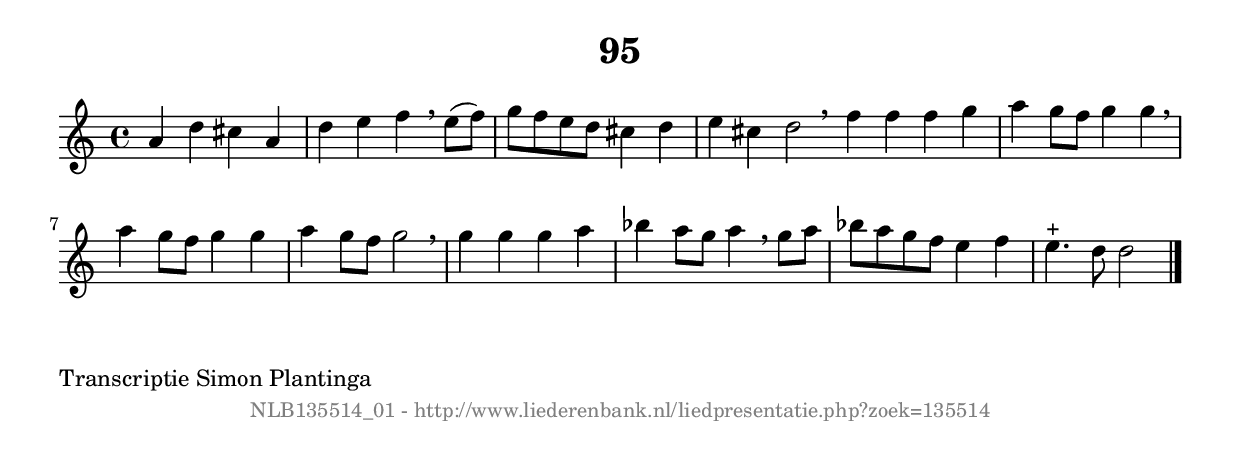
%
% produced by wce2krn 1.64 (7 June 2014)
%
\version"2.16"
#(append! paper-alist '(("long" . (cons (* 210 mm) (* 2000 mm)))))
#(set-default-paper-size "long")
sb = {\breathe}
mBreak = {\breathe }
bBreak = {\breathe }
x = {\once\override NoteHead #'style = #'cross }
gl=\glissando
itime={\override Staff.TimeSignature #'stencil = ##f }
ficta = {\once\set suggestAccidentals = ##t}
fine = {\once\override Score.RehearsalMark #'self-alignment-X = #1 \mark \markup {\italic{Fine}}}
dc = {\once\override Score.RehearsalMark #'self-alignment-X = #1 \mark \markup {\italic{D.C.}}}
dcf = {\once\override Score.RehearsalMark #'self-alignment-X = #1 \mark \markup {\italic{D.C. al Fine}}}
dcc = {\once\override Score.RehearsalMark #'self-alignment-X = #1 \mark \markup {\italic{D.C. al Coda}}}
ds = {\once\override Score.RehearsalMark #'self-alignment-X = #1 \mark \markup {\italic{D.S.}}}
dsf = {\once\override Score.RehearsalMark #'self-alignment-X = #1 \mark \markup {\italic{D.S. al Fine}}}
dsc = {\once\override Score.RehearsalMark #'self-alignment-X = #1 \mark \markup {\italic{D.S. al Coda}}}
pv = {\set Score.repeatCommands = #'((volta "1"))}
sv = {\set Score.repeatCommands = #'((volta "2"))}
tv = {\set Score.repeatCommands = #'((volta "3"))}
qv = {\set Score.repeatCommands = #'((volta "4"))}
xv = {\set Score.repeatCommands = #'((volta #f))}
\header{ tagline = ""
title = "95"
}
\score {{
\key d \dorian
\relative g'
{
\set melismaBusyProperties = #'()
\time 4/4
\tempo 4=120
\override Score.MetronomeMark #'transparent = ##t
\override Score.RehearsalMark #'break-visibility = #(vector #t #t #f)
a4 d4 cis4 a4 | d4 e4 f4 \sb e8( f8) | g8 f8 e8 d8 cis4 d4 | e4 cis4 d2 \bar ":|:" \bBreak
f4 f4 f4 g4 | a4 g8 f8 g4 g4 \sb | a4 g8 f8 g4 g4 | a4 g8 f8 g2 | \mBreak \bar "|"
g4 g4 g4 a4 | bes4 a8 g8 a4 \sb g8 a8 | bes8 a8 g8 f8 e4 f4 | e4.^"+" d8 d2 \bar "|."
 }}
 \midi { }
 \layout {
            indent = 0.0\cm
}
}
\markup { \wordwrap-string #" 
Transcriptie Simon Plantinga
"}
\markup { \vspace #0 } \markup { \with-color #grey \fill-line { \center-column { \smaller "NLB135514_01 - http://www.liederenbank.nl/liedpresentatie.php?zoek=135514" } } }
